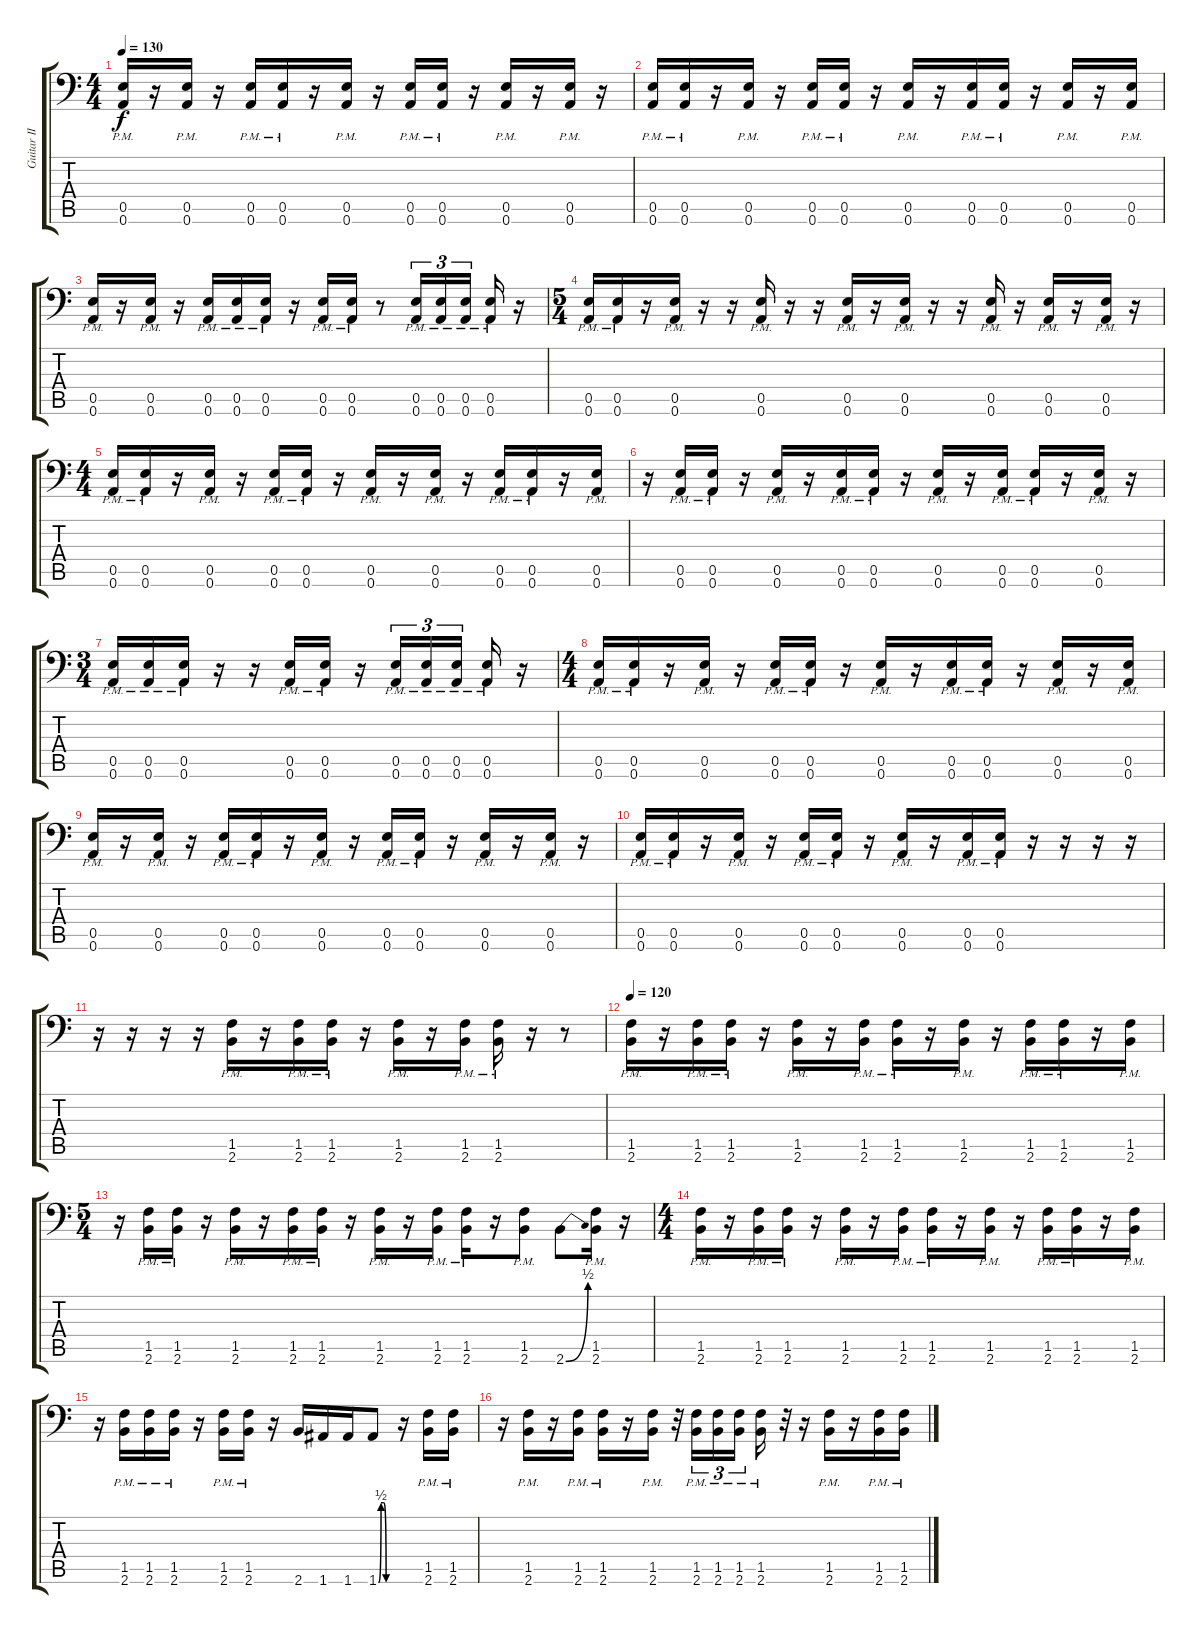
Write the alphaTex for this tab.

\track ("Guitar II" "Guitar II") {instrument overdrivenguitar}
\staff {score tabs}
\tuning (B3 Gb3 D3 A2 E2 A1) {hide}
\ts (4 4)
\tempo 130
\clef f4
\ks c
(0.5{pm} 0.6{pm}).16{dy f} r.16 (0.5{pm} 0.6{pm}).16 r.16 (0.5{pm} 0.6{pm}).16 (0.5{pm} 0.6{pm}).16 r.16 (0.5{pm} 0.6{pm}).16 r.16 (0.5{pm} 0.6{pm}).16 (0.5{pm} 0.6{pm}).16 r.16 (0.5{pm} 0.6{pm}).16 r.16 (0.5{pm} 0.6{pm}).16 r.16 |
(0.5{pm} 0.6{pm}).16 (0.5{pm} 0.6{pm}).16 r.16 (0.5{pm} 0.6{pm}).16 r.16 (0.5{pm} 0.6{pm}).16 (0.5{pm} 0.6{pm}).16 r.16 (0.5{pm} 0.6{pm}).16 r.16 (0.5{pm} 0.6{pm}).16 (0.5{pm} 0.6{pm}).16 r.16 (0.5{pm} 0.6{pm}).16 r.16 (0.5{pm} 0.6{pm}).16 |
(0.5{pm} 0.6{pm}).16 r.16 (0.5{pm} 0.6{pm}).16 r.16 (0.5{pm} 0.6{pm}).16 (0.5{pm} 0.6{pm}).16 (0.5{pm} 0.6{pm}).16 r.16 (0.5{pm} 0.6{pm}).16 (0.5{pm} 0.6{pm}).16 r.8 (0.5{pm} 0.6{pm}).16{tu (3 2)} (0.5{pm} 0.6{pm}).16{tu (3 2)} (0.5{pm} 0.6{pm}).16{tu (3 2) beam splitsecondary} (0.5{pm} 0.6{pm}).16 r.16 |
\ts (5 4)
(0.5{pm} 0.6{pm}).16 (0.5{pm} 0.6{pm}).16 r.16 (0.5{pm} 0.6{pm}).16 r.16 r.16 (0.5{pm} 0.6{pm}).16 r.16 r.16 (0.5{pm} 0.6{pm}).16 r.16 (0.5{pm} 0.6{pm}).16 r.16 r.16 (0.5{pm} 0.6{pm}).16 r.16 (0.5{pm} 0.6{pm}).16 r.16 (0.5{pm} 0.6{pm}).16 r.16 |
\ts (4 4)
(0.5{pm} 0.6{pm}).16 (0.5{pm} 0.6{pm}).16 r.16 (0.5{pm} 0.6{pm}).16 r.16 (0.5{pm} 0.6{pm}).16 (0.5{pm} 0.6{pm}).16 r.16 (0.5{pm} 0.6{pm}).16 r.16 (0.5{pm} 0.6{pm}).16 r.16 (0.5{pm} 0.6{pm}).16 (0.5{pm} 0.6{pm}).16 r.16 (0.5{pm} 0.6{pm}).16 |
r.16 (0.5{pm} 0.6{pm}).16 (0.5{pm} 0.6{pm}).16 r.16 (0.5{pm} 0.6{pm}).16 r.16 (0.5{pm} 0.6{pm}).16 (0.5{pm} 0.6{pm}).16 r.16 (0.5{pm} 0.6{pm}).16 r.16 (0.5{pm} 0.6{pm}).16 (0.5{pm} 0.6{pm}).16 r.16 (0.5{pm} 0.6{pm}).16 r.16 |
\ts (3 4)
(0.5{pm} 0.6{pm}).16 (0.5{pm} 0.6{pm}).16 (0.5{pm} 0.6{pm}).16 r.16 r.16 (0.5{pm} 0.6{pm}).16 (0.5{pm} 0.6{pm}).16 r.16 (0.5{pm} 0.6{pm}).16{tu (3 2)} (0.5{pm} 0.6{pm}).16{tu (3 2)} (0.5{pm} 0.6{pm}).16{tu (3 2) beam splitsecondary} (0.5{pm} 0.6{pm}).16 r.16 |
\ts (4 4)
(0.5{pm} 0.6{pm}).16 (0.5{pm} 0.6{pm}).16 r.16 (0.5{pm} 0.6{pm}).16 r.16 (0.5{pm} 0.6{pm}).16 (0.5{pm} 0.6{pm}).16 r.16 (0.5{pm} 0.6{pm}).16 r.16 (0.5{pm} 0.6{pm}).16 (0.5{pm} 0.6{pm}).16 r.16 (0.5{pm} 0.6{pm}).16 r.16 (0.5{pm} 0.6{pm}).16 |
(0.5{pm} 0.6{pm}).16 r.16 (0.5{pm} 0.6{pm}).16 r.16 (0.5{pm} 0.6{pm}).16 (0.5{pm} 0.6{pm}).16 r.16 (0.5{pm} 0.6{pm}).16 r.16 (0.5{pm} 0.6{pm}).16 (0.5{pm} 0.6{pm}).16 r.16 (0.5{pm} 0.6{pm}).16 r.16 (0.5{pm} 0.6{pm}).16 r.16 |
(0.5{pm} 0.6{pm}).16 (0.5{pm} 0.6{pm}).16 r.16 (0.5{pm} 0.6{pm}).16 r.16 (0.5{pm} 0.6{pm}).16 (0.5{pm} 0.6{pm}).16 r.16 (0.5{pm} 0.6{pm}).16 r.16 (0.5{pm} 0.6{pm}).16 (0.5{pm} 0.6{pm}).16 r.16 r.16 r.16 r.16 |
r.16 r.16 r.16 r.16 (1.5{pm} 2.6{pm}).16 r.16 (1.5{pm} 2.6{pm}).16 (1.5{pm} 2.6{pm}).16 r.16 (1.5{pm} 2.6{pm}).16 r.16 (1.5{pm} 2.6{pm}).16 (1.5{pm} 2.6{pm}).16 r.16 r.8 |
\tempo 120
(1.5{pm} 2.6{pm}).16 r.16 (1.5{pm} 2.6{pm}).16 (1.5{pm} 2.6{pm}).16 r.16 (1.5{pm} 2.6{pm}).16 r.16 (1.5{pm} 2.6{pm}).16 (1.5{pm} 2.6{pm}).16 r.16 (1.5{pm} 2.6{pm}).16 r.16 (1.5{pm} 2.6{pm}).16 (1.5{pm} 2.6{pm}).16 r.16 (1.5{pm} 2.6{pm}).16 |
\ts (5 4)
r.16 (1.5{pm} 2.6{pm}).16 (1.5{pm} 2.6{pm}).16 r.16 (1.5{pm} 2.6{pm}).16 r.16 (1.5{pm} 2.6{pm}).16 (1.5{pm} 2.6{pm}).16 r.16 (1.5{pm} 2.6{pm}).16 r.16 (1.5{pm} 2.6{pm}).16 (1.5{pm} 2.6{pm}).16 r.16 (1.5{pm} 2.6{pm}).8 2.6{be (bend 0 0 60 2)}.8 (1.5{pm} 2.6{pm}).16 r.16 |
\ts (4 4)
(1.5{pm} 2.6{pm}).16 r.16 (1.5{pm} 2.6{pm}).16 (1.5{pm} 2.6{pm}).16 r.16 (1.5{pm} 2.6{pm}).16 r.16 (1.5{pm} 2.6{pm}).16 (1.5{pm} 2.6{pm}).16 r.16 (1.5{pm} 2.6{pm}).16 r.16 (1.5{pm} 2.6{pm}).16 (1.5{pm} 2.6{pm}).16 r.16 (1.5{pm} 2.6{pm}).16 |
r.16 (1.5{pm} 2.6{pm}).16 (1.5{pm} 2.6{pm}).16 (1.5{pm} 2.6{pm}).16 r.16 (1.5{pm} 2.6{pm}).16 (1.5{pm} 2.6{pm}).16 r.16 2.6.16 1.6.16 1.6.16 1.6{be (custom 0 0 10 2 20 2 30 0 60 0)}.8 r.16 (1.5{pm} 2.6{pm}).16 (1.5{pm} 2.6{pm}).16 |
r.16 (1.5{pm} 2.6{pm}).16 r.16 (1.5{pm} 2.6{pm}).16 (1.5{pm} 2.6{pm}).16 r.16 (1.5{pm} 2.6{pm}).16 r.32 (1.5{pm} 2.6{pm}).16{tu (3 2)} (1.5{pm} 2.6{pm}).16{tu (3 2)} (1.5{pm} 2.6{pm}).16{tu (3 2) beam splitsecondary} (1.5{pm} 2.6{pm}).16 r.32 r.16 (1.5{pm} 2.6{pm}).16 r.16 (1.5{pm} 2.6{pm}).16 (1.5{pm} 2.6{pm}).16
